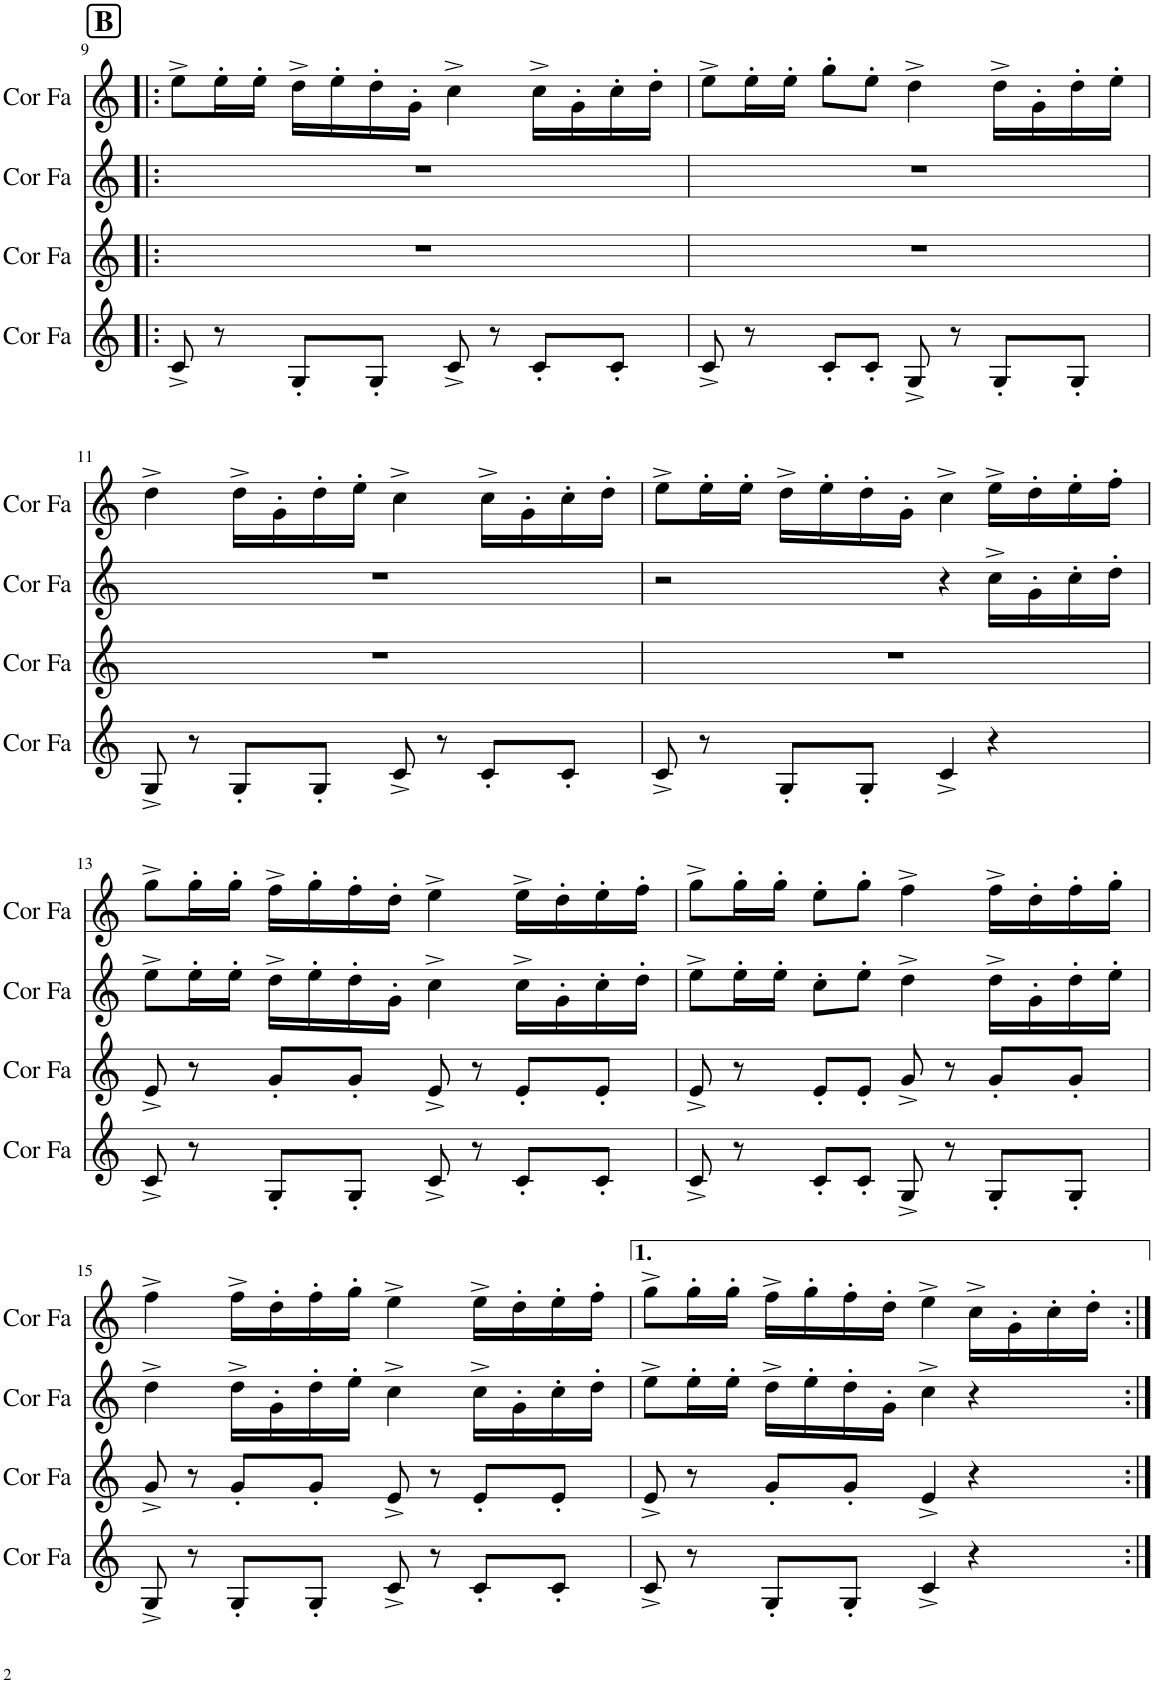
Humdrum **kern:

**kern	**kern	**kern	**kern
*part4	*part3	*part2	*part1
*staff4	*staff3	*staff2	*staff1
*I"Cor en Fa	*I"Cor en Fa	*I"Cor en Fa	*I"Cor en Fa
*I'Cor Fa	*I'Cor Fa	*I'Cor Fa	*I'Cor Fa
!!LO:PB:g=z
*clefG2	*clefG2	*clefG2	*clefG2
*Trd4c7	*Trd4c7	*Trd4c7	*Trd4c7
*k[]	*k[]	*k[]	*k[]
*M4/4	*M4/4	*M4/4	*M4/4
!!LO:REH:place=s1:a:B:cj:fs=14:t=B
=9!|:	=9!|:	=9!|:	=9!|:
8c^/	1r	1r	8ee^\L
8r	.	.	16ee'\L
.	.	.	16ee'\JJ
8G'/L	.	.	16dd^\LL
.	.	.	16ee'\
8G'/J	.	.	16dd'\
.	.	.	16g'\JJ
8c^/	.	.	4cc^\
8r	.	.	.
8c'/L	.	.	16cc^\LL
.	.	.	16g'\
8c'/J	.	.	16cc'\
.	.	.	16dd'\JJ
=10	=10	=10	=10
8c^/	1r	1r	8ee^\L
8r	.	.	16ee'\L
.	.	.	16ee'\JJ
8c'/L	.	.	8gg'\L
8c'/J	.	.	8ee'\J
8G^/	.	.	4dd^\
8r	.	.	.
8G'/L	.	.	16dd^\LL
.	.	.	16g'\
8G'/J	.	.	16dd'\
.	.	.	16ee'\JJ
!!LO:LB:g=z
=11	=11	=11	=11
8G^/	1r	1r	4dd^\
8r	.	.	.
8G'/L	.	.	16dd^\LL
.	.	.	16g'\
8G'/J	.	.	16dd'\
.	.	.	16ee'\JJ
8c^/	.	.	4cc^\
8r	.	.	.
8c'/L	.	.	16cc^\LL
.	.	.	16g'\
8c'/J	.	.	16cc'\
.	.	.	16dd'\JJ
=12	=12	=12	=12
8c^/	1r	2r	8ee^\L
8r	.	.	16ee'\L
.	.	.	16ee'\JJ
8G'/L	.	.	16dd^\LL
.	.	.	16ee'\
8G'/J	.	.	16dd'\
.	.	.	16g'\JJ
4c^/	.	4r	4cc^\
4r	.	16cc^\LL	16ee^\LL
.	.	16g'\	16dd'\
.	.	16cc'\	16ee'\
.	.	16dd'\JJ	16ff'\JJ
!!LO:LB:g=z
=13	=13	=13	=13
8c^/	8e^/	8ee^\L	8gg^\L
8r	8r	16ee'\L	16gg'\L
.	.	16ee'\JJ	16gg'\JJ
8G'/L	8g'/L	16dd^\LL	16ff^\LL
.	.	16ee'\	16gg'\
8G'/J	8g'/J	16dd'\	16ff'\
.	.	16g'\JJ	16dd'\JJ
8c^/	8e^/	4cc^\	4ee^\
8r	8r	.	.
8c'/L	8e'/L	16cc^\LL	16ee^\LL
.	.	16g'\	16dd'\
8c'/J	8e'/J	16cc'\	16ee'\
.	.	16dd'\JJ	16ff'\JJ
=14	=14	=14	=14
8c^/	8e^/	8ee^\L	8gg^\L
8r	8r	16ee'\L	16gg'\L
.	.	16ee'\JJ	16gg'\JJ
8c'/L	8e'/L	8cc'\L	8ee'\L
8c'/J	8e'/J	8ee'\J	8gg'\J
8G^/	8g^/	4dd^\	4ff^\
8r	8r	.	.
8G'/L	8g'/L	16dd^\LL	16ff^\LL
.	.	16g'\	16dd'\
8G'/J	8g'/J	16dd'\	16ff'\
.	.	16ee'\JJ	16gg'\JJ
!!LO:LB:g=z
=15	=15	=15	=15
8G^/	8g^/	4dd^\	4ff^\
8r	8r	.	.
8G'/L	8g'/L	16dd^\LL	16ff^\LL
.	.	16g'\	16dd'\
8G'/J	8g'/J	16dd'\	16ff'\
.	.	16ee'\JJ	16gg'\JJ
8c^/	8e^/	4cc^\	4ee^\
8r	8r	.	.
8c'/L	8e'/L	16cc^\LL	16ee^\LL
.	.	16g'\	16dd'\
8c'/J	8e'/J	16cc'\	16ee'\
.	.	16dd'\JJ	16ff'\JJ
=16	=16	=16	=16
8c^/	8e^/	8ee^\L	8gg^\L
8r	8r	16ee'\L	16gg'\L
.	.	16ee'\JJ	16gg'\JJ
8G'/L	8g'/L	16dd^\LL	16ff^\LL
.	.	16ee'\	16gg'\
8G'/J	8g'/J	16dd'\	16ff'\
.	.	16g'\JJ	16dd'\JJ
4c^/	4e^/	4cc^\	4ee^\
4r	4r	4r	16cc^\LL
.	.	.	16g'\
.	.	.	16cc'\
.	.	.	16dd'\JJ
=:|!	=:|!	=:|!	=:|!
*-	*-	*-	*-
